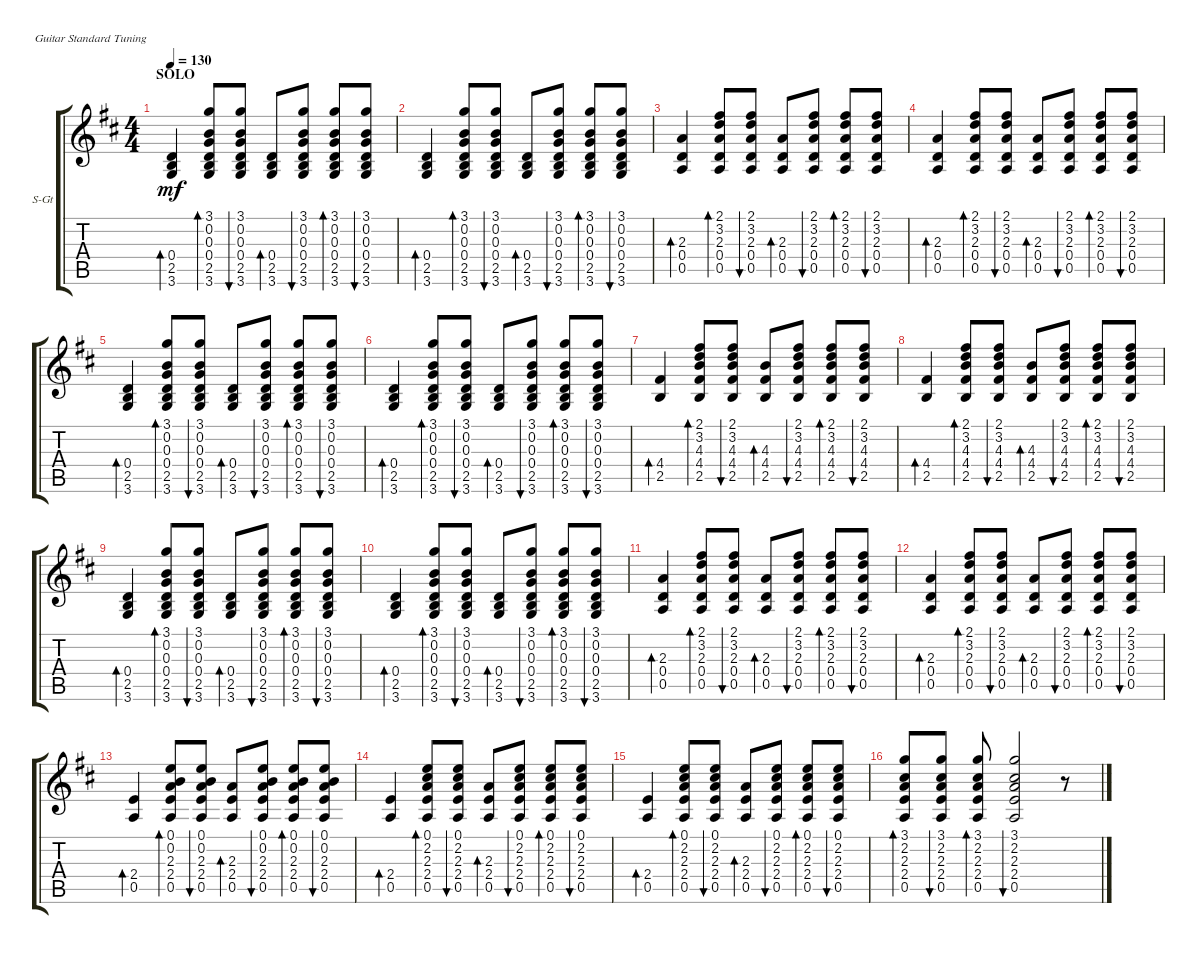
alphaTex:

\defaultSystemsLayout 4
\bracketExtendMode groupsimilarinstruments
\firstSystemTrackNameOrientation horizontal
\otherSystemsTrackNameOrientation horizontal
\track ("Steel Guitar" "S-Gt") {instrument acousticguitarsteel}
\staff {score tabs}
\tuning (E4 B3 G3 D3 A2 E2)
\ts (4 4)
\section ("" "SOLO")
\tempo 130
\clef g2
\ks d
(0.4 2.5 3.6).4{bd 30 dy mf} (0.4 2.5 0.3 0.2 3.1 3.6).8{bd 30} (0.4 2.5 0.3 0.2 3.1 3.6).8{bu 30} (0.4 2.5 3.6).8{bd 30} (0.4 2.5 0.3 0.2 3.1 3.6).8{bu 30} (0.4 2.5 0.3 0.2 3.1 3.6).8{bd 30} (0.4 2.5 0.3 0.2 3.1 3.6).8{bu 30} |
(0.4 2.5 3.6).4{bd 30} (0.4 2.5 0.3 0.2 3.1 3.6).8{bd 30} (0.4 2.5 0.3 0.2 3.1 3.6).8{bu 30} (0.4 2.5 3.6).8{bd 30} (0.4 2.5 0.3 0.2 3.1 3.6).8{bu 30} (0.4 2.5 0.3 0.2 3.1 3.6).8{bd 30} (0.4 2.5 0.3 0.2 3.1 3.6).8{bu 30} |
(0.4 2.3 0.5).4{bd 30} (0.4 0.5 2.3 3.2 2.1).8{bd 30} (0.4 0.5 2.3 3.2 2.1).8{bu 30} (0.4 2.3 0.5).8{bd 30} (0.4 0.5 2.3 3.2 2.1).8{bu 30} (0.4 0.5 2.3 3.2 2.1).8{bd 30} (0.4 0.5 2.3 3.2 2.1).8{bu 30} |
(0.4 2.3 0.5).4{bd 30} (0.4 0.5 2.3 3.2 2.1).8{bd 30} (0.4 0.5 2.3 3.2 2.1).8{bu 30} (0.4 2.3 0.5).8{bd 30} (0.4 0.5 2.3 3.2 2.1).8{bu 30} (0.4 0.5 2.3 3.2 2.1).8{bd 30} (0.4 0.5 2.3 3.2 2.1).8{bu 30} |
(0.4 2.5 3.6).4{bd 30} (0.4 2.5 0.3 0.2 3.1 3.6).8{bd 30} (0.4 2.5 0.3 0.2 3.1 3.6).8{bu 30} (0.4 2.5 3.6).8{bd 30} (0.4 2.5 0.3 0.2 3.1 3.6).8{bu 30} (0.4 2.5 0.3 0.2 3.1 3.6).8{bd 30} (0.4 2.5 0.3 0.2 3.1 3.6).8{bu 30} |
(0.4 2.5 3.6).4{bd 30} (0.4 2.5 0.3 0.2 3.1 3.6).8{bd 30} (0.4 2.5 0.3 0.2 3.1 3.6).8{bu 30} (0.4 2.5 3.6).8{bd 30} (0.4 2.5 0.3 0.2 3.1 3.6).8{bu 30} (0.4 2.5 0.3 0.2 3.1 3.6).8{bd 30} (0.4 2.5 0.3 0.2 3.1 3.6).8{bu 30} |
(4.4 2.5).4{bd 30} (4.4 2.5 4.3 3.2 2.1).8{bd 30} (4.4 2.5 4.3 3.2 2.1).8{bu 30} (4.4 4.3 2.5).8{bd 30} (4.4 2.5 4.3 3.2 2.1).8{bu 30} (4.4 2.5 4.3 3.2 2.1).8{bd 30} (4.4 2.5 4.3 3.2 2.1).8{bu 30} |
(4.4 2.5).4{bd 30} (4.4 2.5 4.3 3.2 2.1).8{bd 30} (4.4 2.5 4.3 3.2 2.1).8{bu 30} (4.4 4.3 2.5).8{bd 30} (4.4 2.5 4.3 3.2 2.1).8{bu 30} (4.4 2.5 4.3 3.2 2.1).8{bd 30} (4.4 2.5 4.3 3.2 2.1).8{bu 30} |
(0.4 2.5 3.6).4{bd 30} (0.4 2.5 0.3 0.2 3.1 3.6).8{bd 30} (0.4 2.5 0.3 0.2 3.1 3.6).8{bu 30} (0.4 2.5 3.6).8{bd 30} (0.4 2.5 0.3 0.2 3.1 3.6).8{bu 30} (0.4 2.5 0.3 0.2 3.1 3.6).8{bd 30} (0.4 2.5 0.3 0.2 3.1 3.6).8{bu 30} |
(0.4 2.5 3.6).4{bd 30} (0.4 2.5 0.3 0.2 3.1 3.6).8{bd 30} (0.4 2.5 0.3 0.2 3.1 3.6).8{bu 30} (0.4 2.5 3.6).8{bd 30} (0.4 2.5 0.3 0.2 3.1 3.6).8{bu 30} (0.4 2.5 0.3 0.2 3.1 3.6).8{bd 30} (0.4 2.5 0.3 0.2 3.1 3.6).8{bu 30} |
(0.4 2.3 0.5).4{bd 30} (0.4 0.5 2.3 3.2 2.1).8{bd 30} (0.4 0.5 2.3 3.2 2.1).8{bu 30} (0.4 2.3 0.5).8{bd 30} (0.4 0.5 2.3 3.2 2.1).8{bu 30} (0.4 0.5 2.3 3.2 2.1).8{bd 30} (0.4 0.5 2.3 3.2 2.1).8{bu 30} |
(0.4 2.3 0.5).4{bd 30} (0.4 0.5 2.3 3.2 2.1).8{bd 30} (0.4 0.5 2.3 3.2 2.1).8{bu 30} (0.4 2.3 0.5).8{bd 30} (0.4 0.5 2.3 3.2 2.1).8{bu 30} (0.4 0.5 2.3 3.2 2.1).8{bd 30} (0.4 0.5 2.3 3.2 2.1).8{bu 30} |
(2.4 0.5).4{bd 30} (2.4 0.5 2.3 0.2 0.1).8{bd 30} (2.4 0.5 2.3 0.2 0.1).8{bu 30} (2.4 2.3 0.5).8{bd 30} (2.4 0.5 2.3 0.2 0.1).8{bu 30} (2.4 0.5 2.3 0.2 0.1).8{bd 30} (2.4 0.5 2.3 0.2 0.1).8{bu 30} |
(2.4 0.5).4{bd 30} (2.4 0.5 2.3 2.2 0.1).8{bd 30} (2.4 0.5 2.3 2.2 0.1).8{bu 30} (2.4 2.3 0.5).8{bd 30} (2.4 0.5 2.3 2.2 0.1).8{bu 30} (2.4 0.5 2.3 2.2 0.1).8{bd 30} (2.4 0.5 2.3 2.2 0.1).8{bu 30} |
(2.4 0.5).4{bd 30} (2.4 0.5 2.3 2.2 0.1).8{bd 30} (2.4 0.5 2.3 2.2 0.1).8{bu 30} (2.4 2.3 0.5).8{bd 30} (2.4 0.5 2.3 2.2 0.1).8{bu 30} (2.4 0.5 2.3 2.2 0.1).8{bd 30} (2.4 0.5 2.3 2.2 0.1).8{bu 30} |
(2.4 0.5 2.3 2.2 3.1).8{bd 30} (2.4 0.5 2.3 2.2 3.1).8{bu 30} (2.4 0.5 2.3 2.2 3.1).8{bd 30} (2.4 0.5 2.3 2.2 3.1).2{bu 30} r.8
